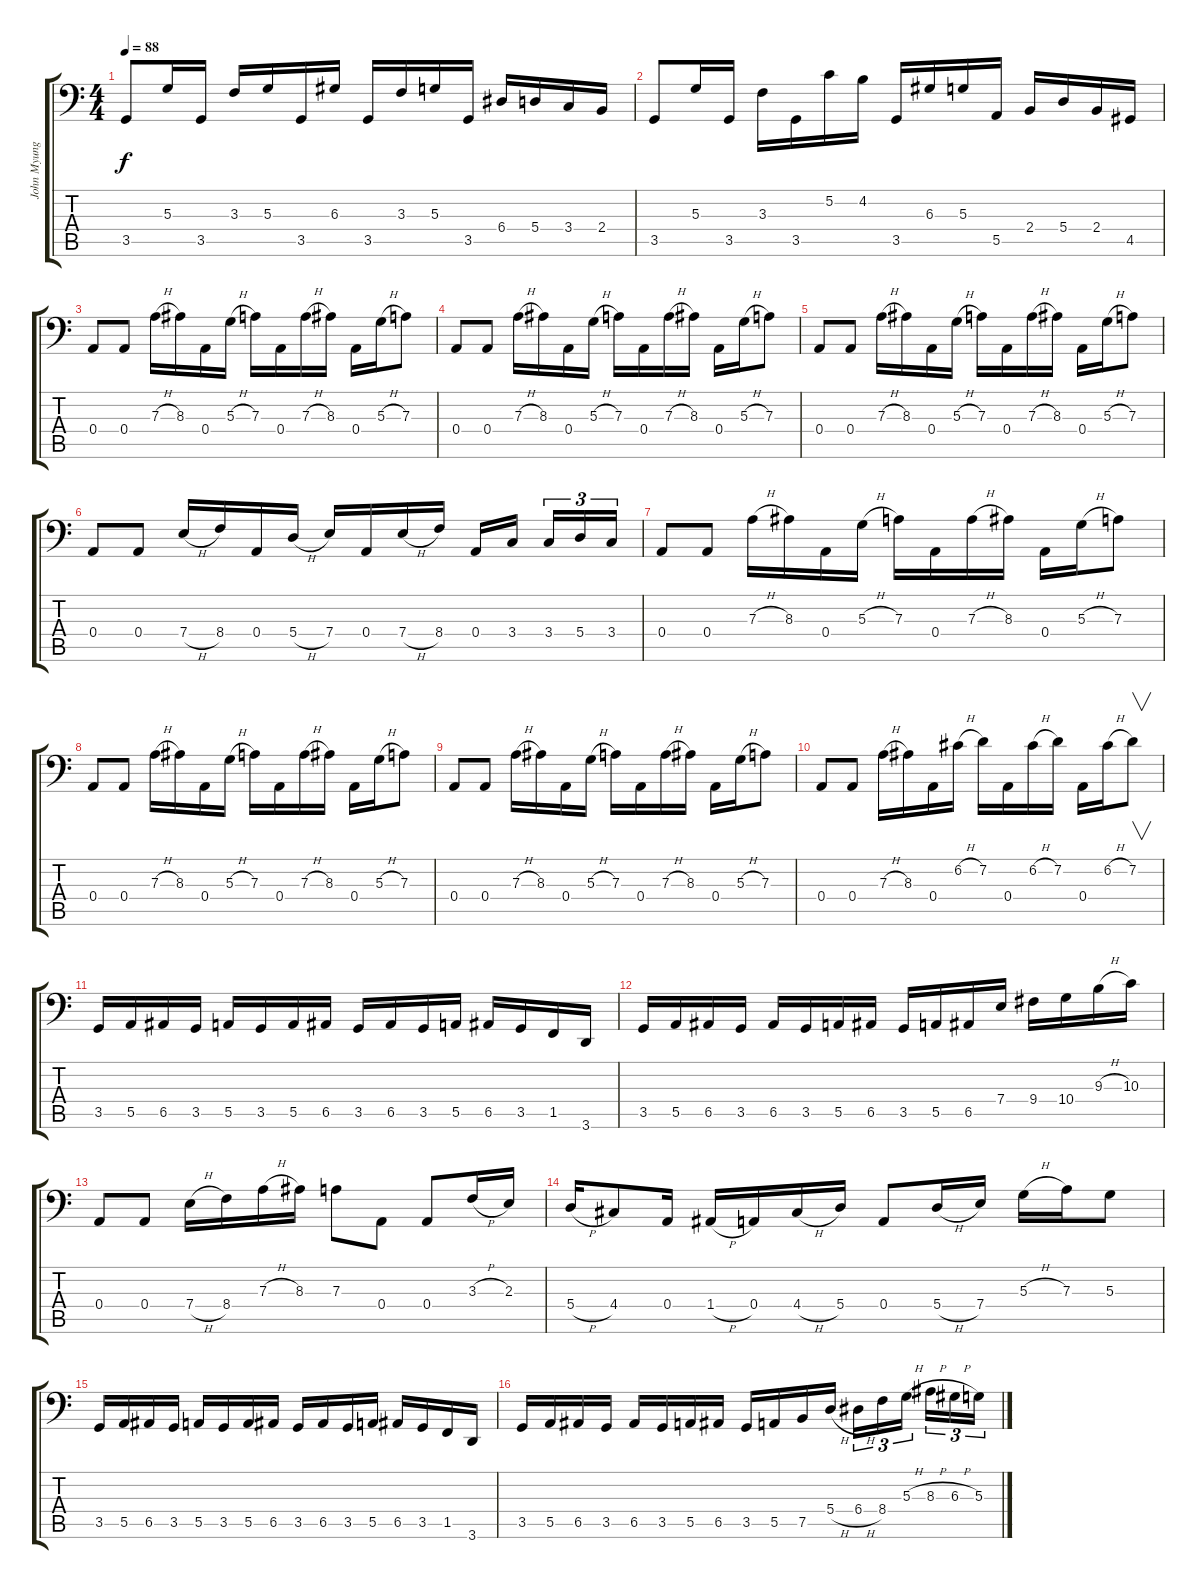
\track ("John Myung - 6 Strings Bass" "John Myung") {instrument electricbassfinger}
\staff {score tabs}
\tuning (C3 G2 D2 A1 E1 B0) {hide}
\ts (4 4)
\tempo 88
\clef f4
\ks c
3.5.8{dy f} 5.3.16 3.5.16 3.3.16 5.3.16 3.5.16 6.3.16 3.5.16 3.3.16 5.3.16 3.5.16 6.4.16 5.4.16 3.4.16 2.4.16 |
3.5.8 5.3.16 3.5.16 3.3.16 3.5.16 5.2.16 4.2.16 3.5.16 6.3.16 5.3.16 5.5.16 2.4.16 5.4.16 2.4.16 4.5.16 |
0.4.8 0.4.8 7.3{h}.16 8.3.16 0.4.16 5.3{h}.16 7.3.16 0.4.16 7.3{h}.16 8.3.16 0.4.16 5.3{h}.16 7.3.8 |
0.4.8 0.4.8 7.3{h}.16 8.3.16 0.4.16 5.3{h}.16 7.3.16 0.4.16 7.3{h}.16 8.3.16 0.4.16 5.3{h}.16 7.3.8 |
0.4.8 0.4.8 7.3{h}.16 8.3.16 0.4.16 5.3{h}.16 7.3.16 0.4.16 7.3{h}.16 8.3.16 0.4.16 5.3{h}.16 7.3.8 |
0.4.8 0.4.8 7.4{h}.16 8.4.16 0.4.16 5.4{h}.16 7.4.16 0.4.16 7.4{h}.16 8.4.16 0.4.16 3.4.16 3.4.16{tu (3 2)} 5.4.16{tu (3 2)} 3.4.16{tu (3 2)} |
0.4.8 0.4.8 7.3{h}.16 8.3.16 0.4.16 5.3{h}.16 7.3.16 0.4.16 7.3{h}.16 8.3.16 0.4.16 5.3{h}.16 7.3.8 |
0.4.8 0.4.8 7.3{h}.16 8.3.16 0.4.16 5.3{h}.16 7.3.16 0.4.16 7.3{h}.16 8.3.16 0.4.16 5.3{h}.16 7.3.8 |
0.4.8 0.4.8 7.3{h}.16 8.3.16 0.4.16 5.3{h}.16 7.3.16 0.4.16 7.3{h}.16 8.3.16 0.4.16 5.3{h}.16 7.3.8 |
0.4.8 0.4.8 7.3{h}.16 8.3.16 0.4.16 6.2{h}.16 7.2.16 0.4.16 6.2{h}.16 7.2.16 0.4.16 6.2{h}.16 7.2.8{v} |
3.5.16 5.5.16 6.5.16 3.5.16 5.5.16 3.5.16 5.5.16 6.5.16 3.5.16 6.5.16 3.5.16 5.5.16 6.5.16 3.5.16 1.5.16 3.6.16 |
3.5.16 5.5.16 6.5.16 3.5.16 6.5.16 3.5.16 5.5.16 6.5.16 3.5.16 5.5.16 6.5.16 7.4.16 9.4.16 10.4.16 9.3{h}.16 10.3.16 |
0.4.8 0.4.8 7.4{h}.16 8.4.16 7.3{h}.16 8.3.16 7.3.8 0.4.8 0.4.8 3.3{h}.16 2.3.16 |
5.4{h}.16 4.4.8 0.4.16 1.4{h}.16 0.4.16 4.4{h}.16 5.4.16 0.4.8 5.4{h}.16 7.4.16 5.3{h}.16 7.3.16 5.3.8 |
3.5.16 5.5.16 6.5.16 3.5.16 5.5.16 3.5.16 5.5.16 6.5.16 3.5.16 6.5.16 3.5.16 5.5.16 6.5.16 3.5.16 1.5.16 3.6.16 |
3.5.16 5.5.16 6.5.16 3.5.16 6.5.16 3.5.16 5.5.16 6.5.16 3.5.16 5.5.16 7.5.16 5.4{h}.16 6.4{h}.16{tu (3 2)} 8.4.16{tu (3 2)} 5.3{h}.16{tu (3 2)} 8.3{h}.16{tu (3 2)} 6.3{h}.16{tu (3 2)} 5.3.16{tu (3 2)}
